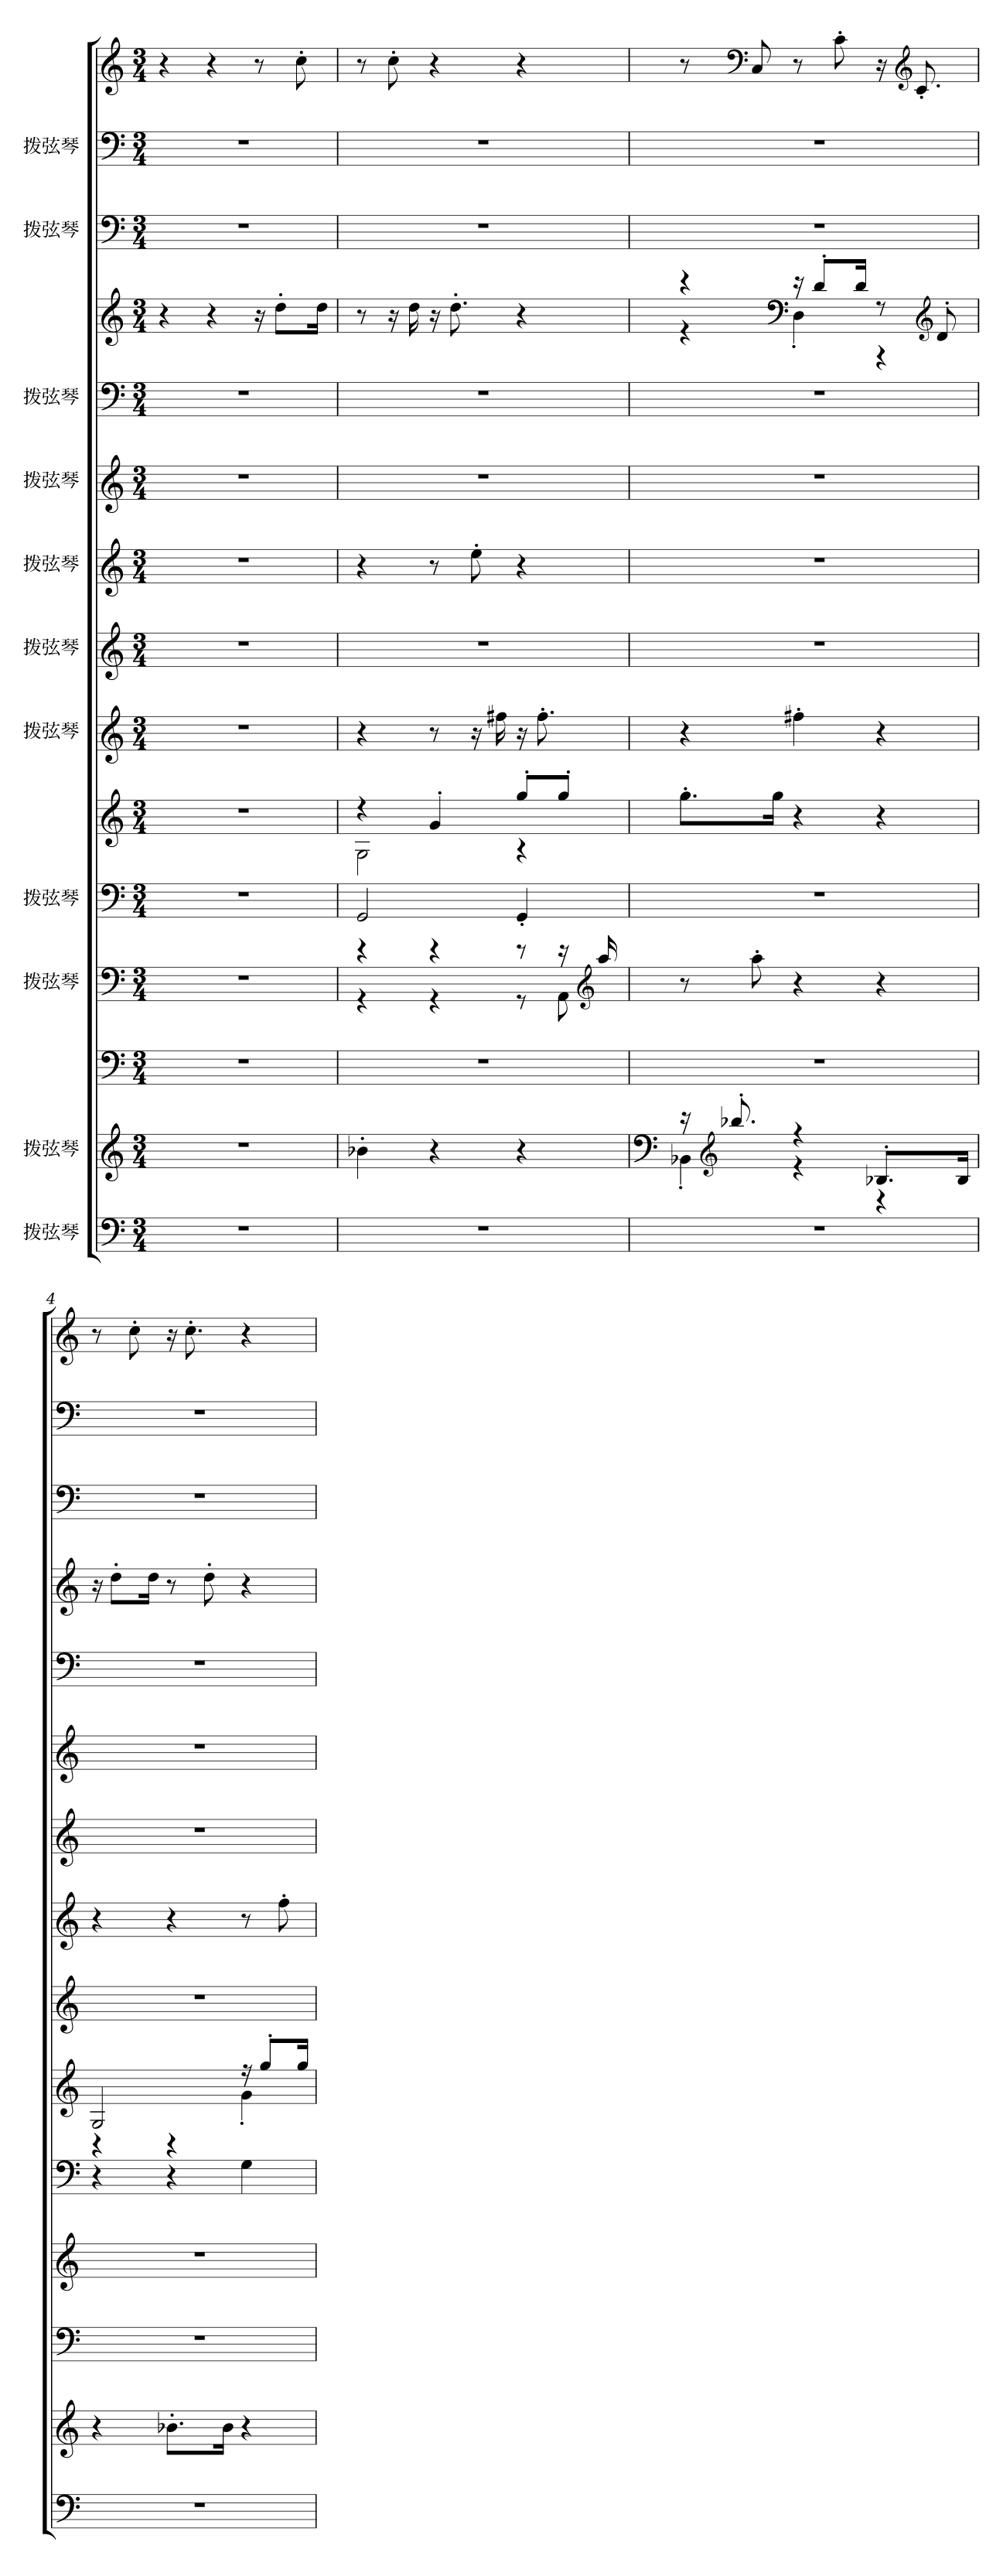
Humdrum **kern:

**kern	**kern	**kern	**kern	**kern	**kern	**kern	**kern	**kern	**kern	**kern	**kern	**kern	**kern	**kern
*part11	*part10	*part10	*part9	*part8	*part8	*part7	*part6	*part5	*part4	*part3	*part3	*part2	*part1	*part1
*staff15	*staff14	*staff13	*staff12	*staff11	*staff10	*staff9	*staff8	*staff7	*staff6	*staff5	*staff4	*staff3	*staff2	*staff1
*I"拨弦琴	*I"拨弦琴	*	*I"拨弦琴	*I"拨弦琴	*	*I"拨弦琴	*I"拨弦琴	*I"拨弦琴	*I"拨弦琴	*I"拨弦琴	*	*I"拨弦琴	*I"拨弦琴	*
*clefF4	*clefG2	*clefF4	*clefF4	*clefF4	*clefG2	*clefG2	*clefG2	*clefG2	*clefG2	*clefF4	*clefG2	*clefF4	*clefF4	*clefG2
*k[]	*k[]	*k[]	*k[]	*k[]	*k[]	*k[]	*k[]	*k[]	*k[]	*k[]	*k[]	*k[]	*k[]	*k[]
*M3/4	*M3/4	*M3/4	*M3/4	*M3/4	*M3/4	*M3/4	*M3/4	*M3/4	*M3/4	*M3/4	*M3/4	*M3/4	*M3/4	*M3/4
*MM116	*MM116	*MM116	*MM116	*MM116	*MM116	*MM116	*MM116	*MM116	*MM116	*MM116	*MM116	*MM116	*MM116	*MM116
=1	=1	=1	=1	=1	=1	=1	=1	=1	=1	=1	=1	=1	=1	=1
2.r	2.r	2.r	2.r	2.r	2.r	2.r	2.r	2.r	2.r	2.r	4r	2.r	2.r	4r
.	.	.	.	.	.	.	.	.	.	.	4r	.	.	4r
.	.	.	.	.	.	.	.	.	.	.	16r	.	.	8r
.	.	.	.	.	.	.	.	.	.	.	8dd'\L	.	.	.
.	.	.	.	.	.	.	.	.	.	.	.	.	.	8cc'\
.	.	.	.	.	.	.	.	.	.	.	16dd\Jk	.	.	.
=2	=2	=2	=2	=2	=2	=2	=2	=2	=2	=2	=2	=2	=2	=2
*	*	*	*^	*	*^	*	*	*	*	*	*	*	*	*
2.r	4b-X'\	2.r	4r	4r	2GG/	4r	2G\	4r	2.r	4r	2.r	2.r	8r	2.r	2.r	8r
.	.	.	.	.	.	.	.	.	.	.	.	.	16r	.	.	8cc'\
.	.	.	.	.	.	.	.	.	.	.	.	.	16dd\	.	.	.
.	4r	.	4r	4r	.	4g'/	.	8r	.	8r	.	.	16r	.	.	4r
.	.	.	.	.	.	.	.	.	.	.	.	.	8.dd'\	.	.	.
.	.	.	.	.	.	.	.	16r	.	8ee'\	.	.	.	.	.	.
.	.	.	.	.	.	.	.	16ff#X\	.	.	.	.	.	.	.	.
.	4r	.	8r	8r	4GG'/	8gg'/L	4r	16r	.	4r	.	.	4r	.	.	4r
.	.	.	.	.	.	.	.	8.ff#'\	.	.	.	.	.	.	.	.
.	.	.	16r	8AA\	.	8gg'/J	.	.	.	.	.	.	.	.	.	.
*	*	*	*clefG2	*	*	*	*	*	*	*	*	*	*	*	*	*
.	.	.	16aa/	.	.	.	.	.	.	.	.	.	.	.	.	.
*	*	*	*v	*v	*	*v	*v	*	*	*	*	*	*	*	*	*
=3	=3	=3	=3	=3	=3	=3	=3	=3	=3	=3	=3	=3	=3	=3
*	*clefF4	*	*	*	*	*	*	*	*	*	*	*	*	*
*	*^	*	*	*	*	*	*	*	*	*	*^	*	*	*
2.r	16r	4BB-X'\	2.r	8r	2.r	8.gg'\L	4r	2.r	2.r	2.r	2.r	4r	4r	2.r	2.r	8r
*	*clefG2	*	*	*	*	*	*	*	*	*	*	*	*	*	*	*
.	8.bb-X'/	.	.	.	.	.	.	.	.	.	.	.	.	.	.	.
*	*	*	*	*	*	*	*	*	*	*	*	*	*	*	*	*clefF4
.	.	.	.	8aa'\	.	.	.	.	.	.	.	.	.	.	.	8C/
.	.	.	.	.	.	16gg\Jk	.	.	.	.	.	.	.	.	.	.
*	*	*	*	*	*	*	*	*	*	*	*	*clefF4	*	*	*	*
.	4r	4r	.	4r	.	4r	4ff#X'\	.	.	.	.	16r	4D'\	.	.	8r
.	.	.	.	.	.	.	.	.	.	.	.	8d'/L	.	.	.	.
.	.	.	.	.	.	.	.	.	.	.	.	.	.	.	.	8c'\
.	.	.	.	.	.	.	.	.	.	.	.	16d/Jk	.	.	.	.
.	8.B-X'/L	4r	.	4r	.	4r	4r	.	.	.	.	8r	4r	.	.	16r
*	*	*	*	*	*	*	*	*	*	*	*	*	*	*	*	*clefG2
.	.	.	.	.	.	.	.	.	.	.	.	.	.	.	.	8.c'/
*	*	*	*	*	*	*	*	*	*	*	*	*clefG2	*	*	*	*
.	.	.	.	.	.	.	.	.	.	.	.	8d'/	.	.	.	.
.	16B-/Jk	.	.	.	.	.	.	.	.	.	.	.	.	.	.	.
*	*v	*v	*	*	*	*	*	*	*	*	*	*v	*v	*	*	*
!!LO:PB:g=z
=4	=4	=4	=4	=4	=4	=4	=4	=4	=4	=4	=4	=4	=4	=4
*	*	*	*	*	*^	*	*	*	*	*	*	*	*	*
2.r	4r	2.r	2.r	4r	2G/	4r	2.r	4r	2.r	2.r	2.r	16r	2.r	2.r	8r
.	.	.	.	.	.	.	.	.	.	.	.	8dd'\L	.	.	.
.	.	.	.	.	.	.	.	.	.	.	.	.	.	.	8cc'\
.	.	.	.	.	.	.	.	.	.	.	.	16dd\Jk	.	.	.
.	8.b-X'\L	.	.	4r	.	4r	.	4r	.	.	.	8r	.	.	16r
.	.	.	.	.	.	.	.	.	.	.	.	.	.	.	8.cc'\
.	.	.	.	.	.	.	.	.	.	.	.	8dd'\	.	.	.
.	16b-\Jk	.	.	.	.	.	.	.	.	.	.	.	.	.	.
.	4r	.	.	4G\	16r	4g'\	.	8r	.	.	.	4r	.	.	4r
.	.	.	.	.	8gg'/L	.	.	.	.	.	.	.	.	.	.
.	.	.	.	.	.	.	.	8ff'\	.	.	.	.	.	.	.
.	.	.	.	.	16gg/Jk	.	.	.	.	.	.	.	.	.	.
*	*	*	*	*	*v	*v	*	*	*	*	*	*	*	*	*
=	=	=	=	=	=	=	=	=	=	=	=	=	=	=
*-	*-	*-	*-	*-	*-	*-	*-	*-	*-	*-	*-	*-	*-	*-
